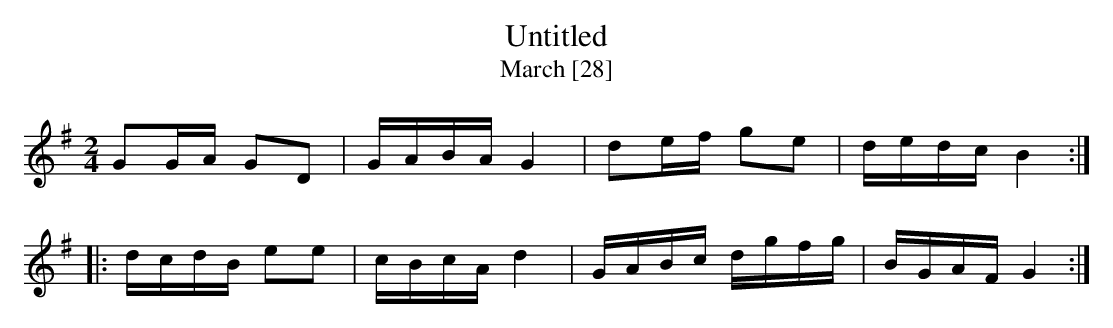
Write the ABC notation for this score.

X:1
T:Untitled
T:March [28]
M:2/4
L:1/8
K:G
GG/A/ GD|G/A/B/A/ G2|de/f/ ge|d/e/d/c/ B2:|
|:d/c/d/B/ ee|c/B/c/A/ d2|G/A/B/c/ d/g/f/g/|B/G/A/F/ G2:|]
